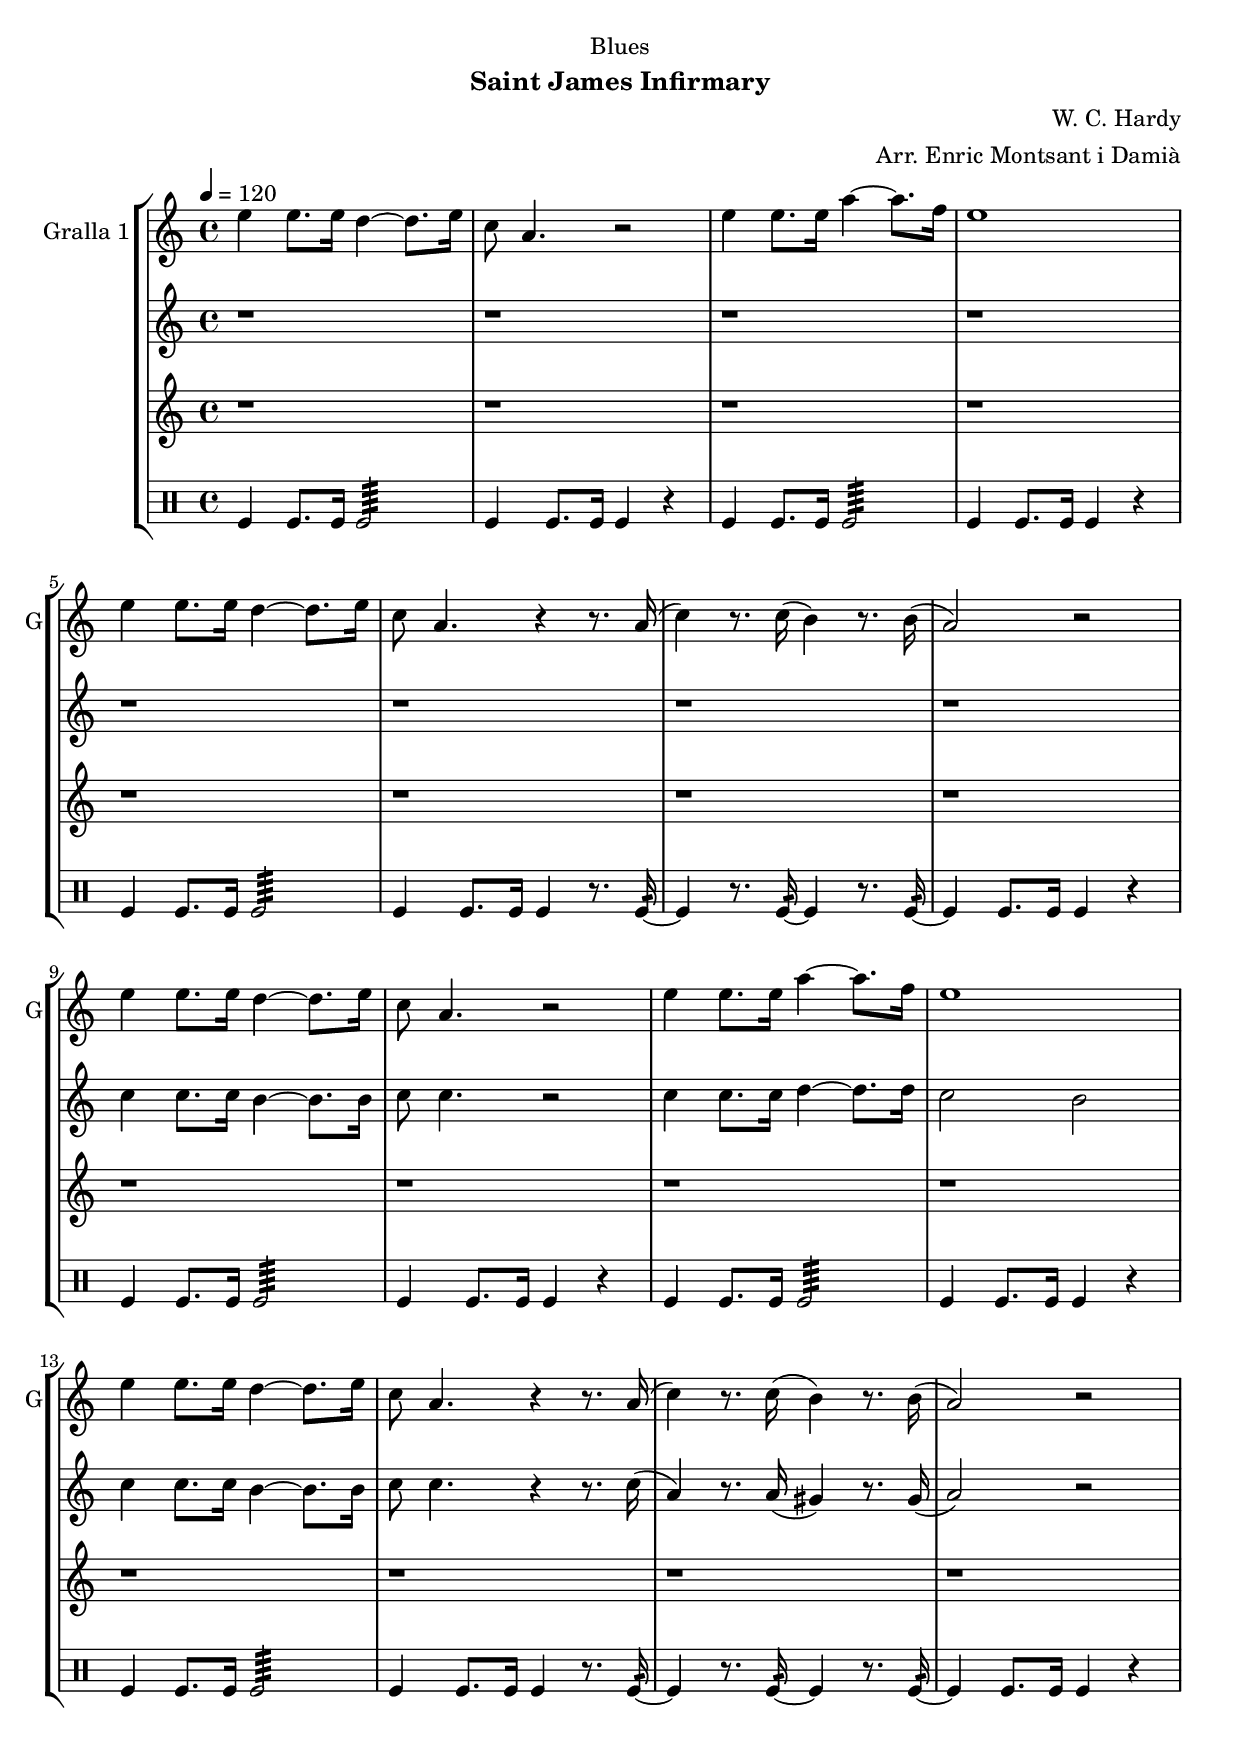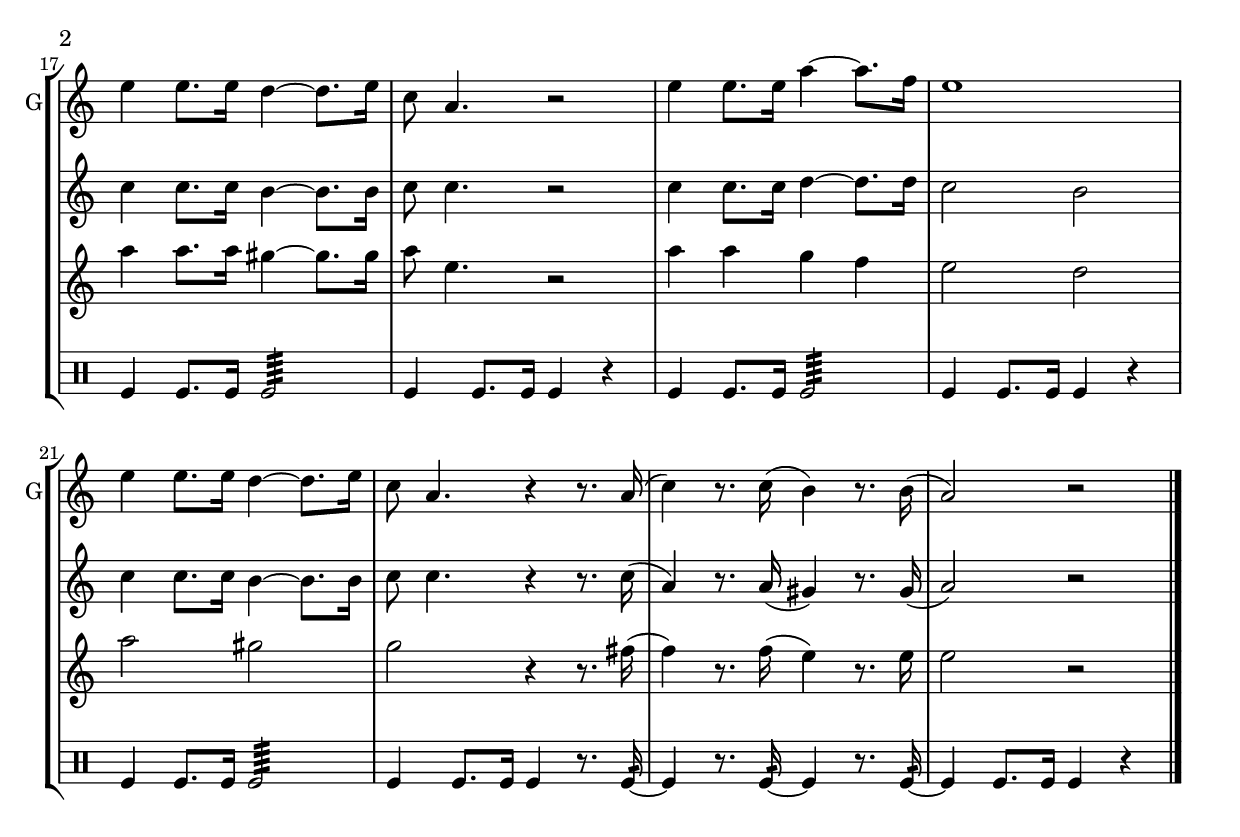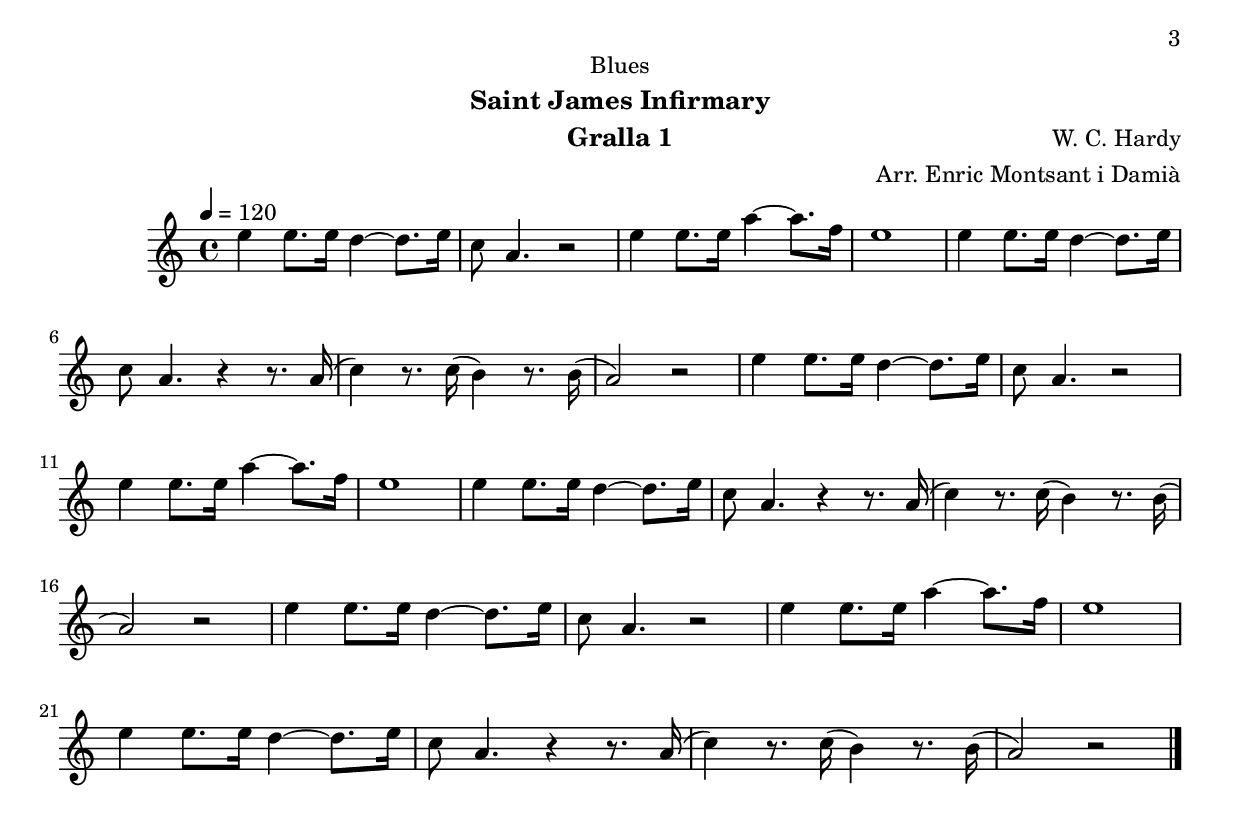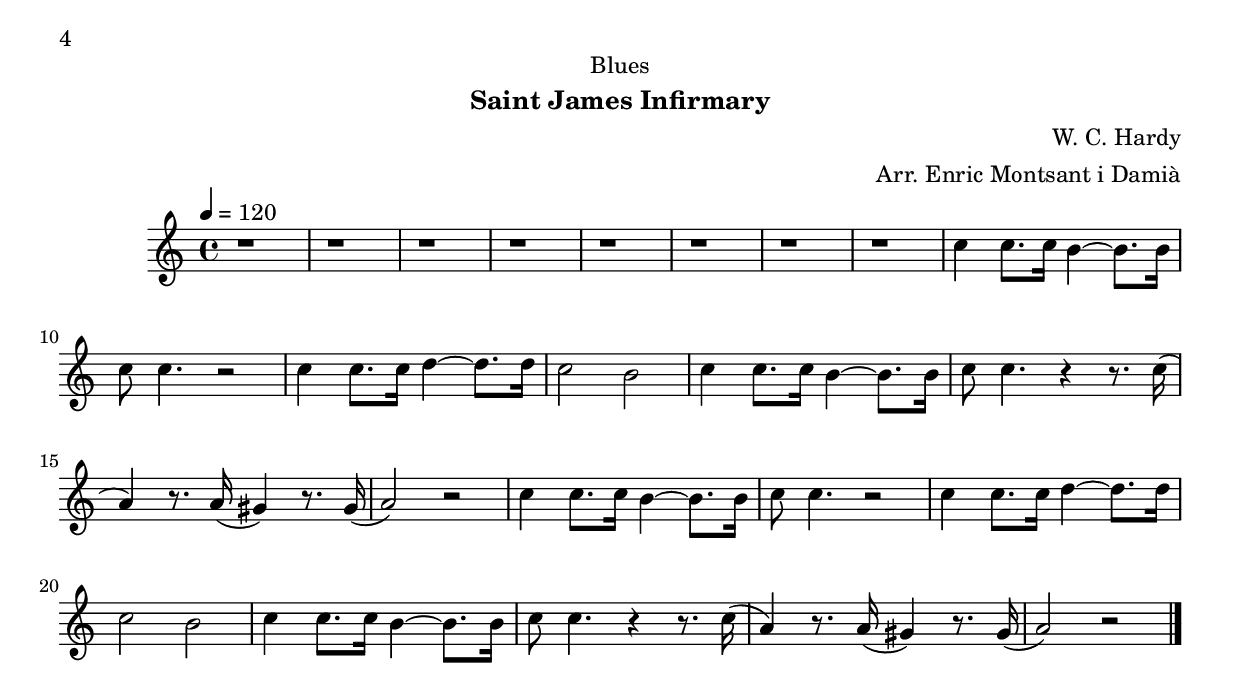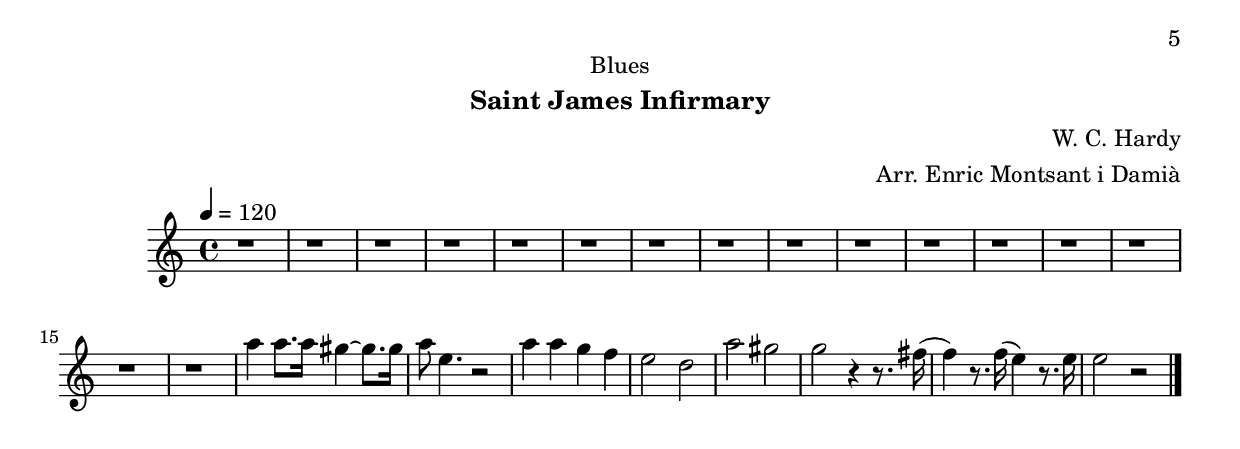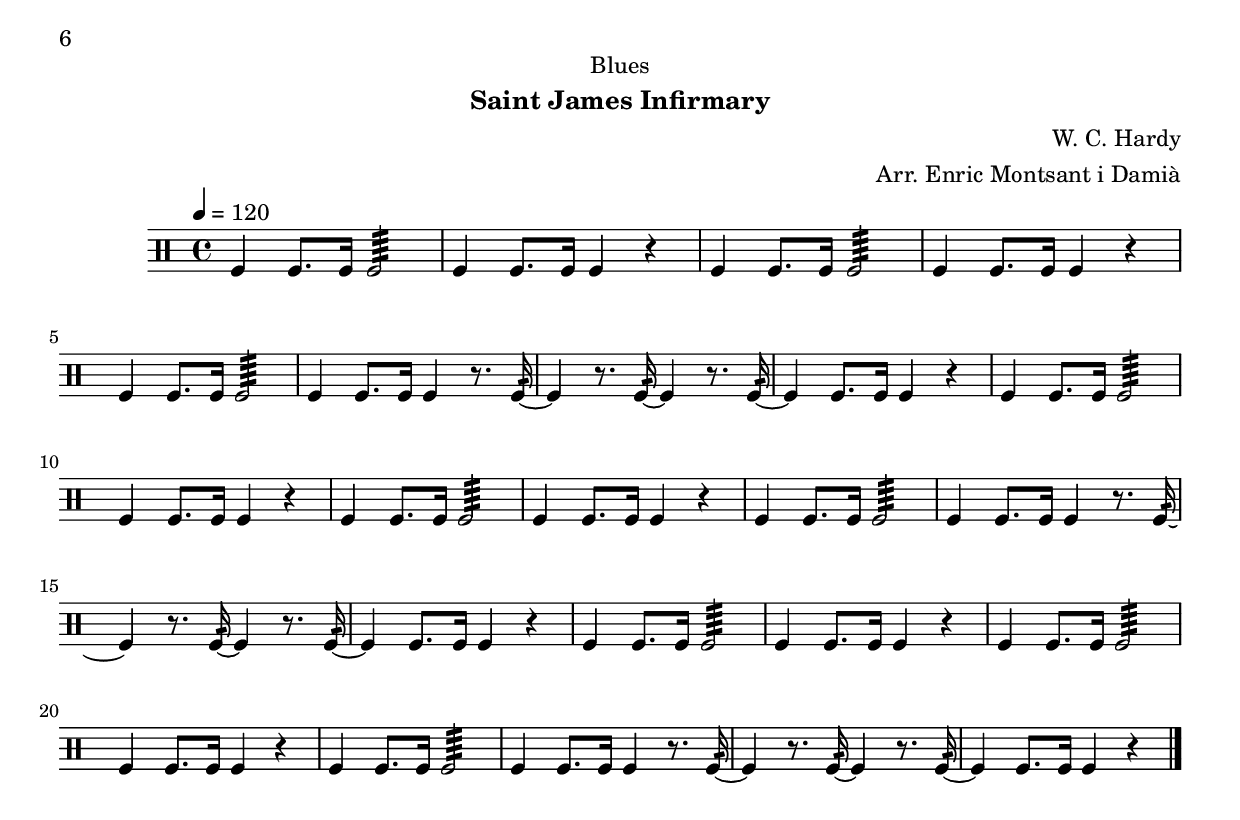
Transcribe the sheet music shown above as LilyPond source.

\version "2.16.2"

\header {
  dedication="Blues"
  title=""
  subtitle="Saint James Infirmary"
  subsubtitle=""
  poet=""
  meter=""
  piece=""
  composer="W. C. Hardy"
  arranger="Arr. Enric Montsant i Damià"
  opus=""
  instrument=""
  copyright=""
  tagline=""
}

liniaroAa =
\relative e''
{
  \tempo 4=120
  \clef treble
  \key c \major
  \time 4/4
  e4 e8. e16 d4 ~ d8. e16  |
  c8 a4. r2  |
  e'4 e8. e16 a4 ~ a8. f16  |
  e1  |
  %05
  e4 e8. e16 d4 ~ d8. e16  |
  c8 a4. r4 r8. a16 (  |
  c4 ) r8. c16 ( b4 ) r8. b16 (  |
  a2 ) r  |
  e'4 e8. e16 d4 ~ d8. e16  |
  %10
  c8 a4. r2  |
  e'4 e8. e16 a4 ~ a8. f16  |
  e1  |
  e4 e8. e16 d4 ~ d8. e16  |
  c8 a4. r4 r8. a16 (  |
  %15
  c4 ) r8. c16 ( b4 ) r8. b16 (  |
  a2 ) r  |
  e'4 e8. e16 d4 ~ d8. e16  |
  c8 a4. r2  |
  e'4 e8. e16 a4 ~ a8. f16  |
  %20
  e1  |
  e4 e8. e16 d4 ~ d8. e16  |
  c8 a4. r4 r8. a16 (  |
  c4 ) r8. c16 ( b4 ) r8. b16 (  |
  a2 ) r  \bar "|."
}

liniaroAb =
\relative c''
{
  \tempo 4=120
  \clef treble
  \key c \major
  \time 4/4
  r1  |
  r1  |
  r1  |
  r1  |
  %05
  r1  |
  r1  |
  r1  |
  r1  |
  c4 c8. c16 b4 ~ b8. b16  |
  %10
  c8 c4. r2  |
  c4 c8. c16 d4 ~ d8. d16  |
  c2 b  |
  c4 c8. c16 b4 ~ b8. b16  |
  c8 c4. r4 r8. c16 (  |
  %15
  a4 ) r8. a16 ( gis4 ) r8. gis16 (  |
  a2 ) r  |
  c4 c8. c16 b4 ~ b8. b16  |
  c8 c4. r2  |
  c4 c8. c16 d4 ~ d8. d16  |
  %20
  c2 b  |
  c4 c8. c16 b4 ~ b8. b16  |
  c8 c4. r4 r8. c16 (  |
  a4 ) r8. a16 ( gis4 ) r8. gis16 (  |
  a2 ) r  \bar "|."
}

liniaroAc =
\relative a''
{
  \tempo 4=120
  \clef treble
  \key c \major
  \time 4/4
  r1  |
  r1  |
  r1  |
  r1  |
  %05
  r1  |
  r1  |
  r1  |
  r1  |
  r1  |
  %10
  r1  |
  r1  |
  r1  |
  r1  |
  r1  |
  %15
  r1  |
  r1  |
  a4 a8. a16 gis4 ~ gis8. gis16  |
  a8 e4. r2  |
  a4 a g f  |
  %20
  e2 d  |
  a'2 gis  |
  g2 r4 r8. fis16 (  |
  f4 ) r8. f16 ( e4 ) r8. e16  |
  e2 r  \bar "|."
}

liniaroAd =
\drummode
{
  \tempo 4=120
  \time 4/4
  tomfl4 tomfl8. tomfl16 tomfl2:64  |
  tomfl4 tomfl8. tomfl16 tomfl4 r  |
  tomfl4 tomfl8. tomfl16 tomfl2:64  |
  tomfl4 tomfl8. tomfl16 tomfl4 r  |
  %05
  tomfl4 tomfl8. tomfl16 tomfl2:64  |
  tomfl4 tomfl8. tomfl16 tomfl4 r8. tomfl16:32 ~  |
  tomfl4 r8. tomfl16:32 ~ tomfl4 r8. tomfl16:32 ~  |
  tomfl4 tomfl8. tomfl16 tomfl4 r  |
  tomfl4 tomfl8. tomfl16 tomfl2:64  |
  %10
  tomfl4 tomfl8. tomfl16 tomfl4 r  |
  tomfl4 tomfl8. tomfl16 tomfl2:64  |
  tomfl4 tomfl8. tomfl16 tomfl4 r  |
  tomfl4 tomfl8. tomfl16 tomfl2:64  |
  tomfl4 tomfl8. tomfl16 tomfl4 r8. tomfl16:32 ~  |
  %15
  tomfl4 r8. tomfl16:32 ~ tomfl4 r8. tomfl16:32 ~  |
  tomfl4 tomfl8. tomfl16 tomfl4 r  |
  tomfl4 tomfl8. tomfl16 tomfl2:64  |
  tomfl4 tomfl8. tomfl16 tomfl4 r  |
  tomfl4 tomfl8. tomfl16 tomfl2:64  |
  %20
  tomfl4 tomfl8. tomfl16 tomfl4 r  |
  tomfl4 tomfl8. tomfl16 tomfl2:64  |
  tomfl4 tomfl8. tomfl16 tomfl4 r8. tomfl16:32 ~  |
  tomfl4 r8. tomfl16:32 ~ tomfl4 r8. tomfl16:32 ~  |
  tomfl4 tomfl8. tomfl16 tomfl4 r  \bar "|."
}

\bookpart {
  \score {
    \new StaffGroup {
      \override Score.RehearsalMark #'self-alignment-X = #LEFT
      <<
        \new Staff \with {instrumentName = #"Gralla 1" shortInstrumentName = #"G"} \liniaroAa
        \new Staff \with {instrumentName = #"" shortInstrumentName = #" "} \liniaroAb
        \new Staff \with {instrumentName = #"" shortInstrumentName = #" "} \liniaroAc
        \new DrumStaff \with {instrumentName = #"" shortInstrumentName = #" "} \liniaroAd
      >>
    }
    \layout {}
  }
  \score { \unfoldRepeats
    \new StaffGroup {
      \override Score.RehearsalMark #'self-alignment-X = #LEFT
      <<
        \new Staff \with {instrumentName = #"Gralla 1" shortInstrumentName = #"G"} \liniaroAa
        \new Staff \with {instrumentName = #"" shortInstrumentName = #" "} \liniaroAb
        \new Staff \with {instrumentName = #"" shortInstrumentName = #" "} \liniaroAc
        \new DrumStaff \with {instrumentName = #"" shortInstrumentName = #" "} \liniaroAd
      >>
    }
    \midi {
      \set Staff.midiInstrument = "oboe"
      \set DrumStaff.midiInstrument = "drums"
    }
  }
}

\bookpart {
  \header {instrument="Gralla 1"}
  \score {
    \new StaffGroup {
      \override Score.RehearsalMark #'self-alignment-X = #LEFT
      <<
        \new Staff \liniaroAa
      >>
    }
    \layout {}
  }
  \score { \unfoldRepeats
    \new StaffGroup {
      \override Score.RehearsalMark #'self-alignment-X = #LEFT
      <<
        \new Staff \liniaroAa
      >>
    }
    \midi {
      \set Staff.midiInstrument = "oboe"
      \set DrumStaff.midiInstrument = "drums"
    }
  }
}

\bookpart {
  \header {instrument=""}
  \score {
    \new StaffGroup {
      \override Score.RehearsalMark #'self-alignment-X = #LEFT
      <<
        \new Staff \liniaroAb
      >>
    }
    \layout {}
  }
  \score { \unfoldRepeats
    \new StaffGroup {
      \override Score.RehearsalMark #'self-alignment-X = #LEFT
      <<
        \new Staff \liniaroAb
      >>
    }
    \midi {
      \set Staff.midiInstrument = "oboe"
      \set DrumStaff.midiInstrument = "drums"
    }
  }
}

\bookpart {
  \header {instrument=""}
  \score {
    \new StaffGroup {
      \override Score.RehearsalMark #'self-alignment-X = #LEFT
      <<
        \new Staff \liniaroAc
      >>
    }
    \layout {}
  }
  \score { \unfoldRepeats
    \new StaffGroup {
      \override Score.RehearsalMark #'self-alignment-X = #LEFT
      <<
        \new Staff \liniaroAc
      >>
    }
    \midi {
      \set Staff.midiInstrument = "oboe"
      \set DrumStaff.midiInstrument = "drums"
    }
  }
}

\bookpart {
  \header {instrument=""}
  \score {
    \new StaffGroup {
      \override Score.RehearsalMark #'self-alignment-X = #LEFT
      <<
        \new DrumStaff \liniaroAd
      >>
    }
    \layout {}
  }
  \score { \unfoldRepeats
    \new StaffGroup {
      \override Score.RehearsalMark #'self-alignment-X = #LEFT
      <<
        \new DrumStaff \liniaroAd
      >>
    }
    \midi {
      \set Staff.midiInstrument = "oboe"
      \set DrumStaff.midiInstrument = "drums"
    }
  }
}

